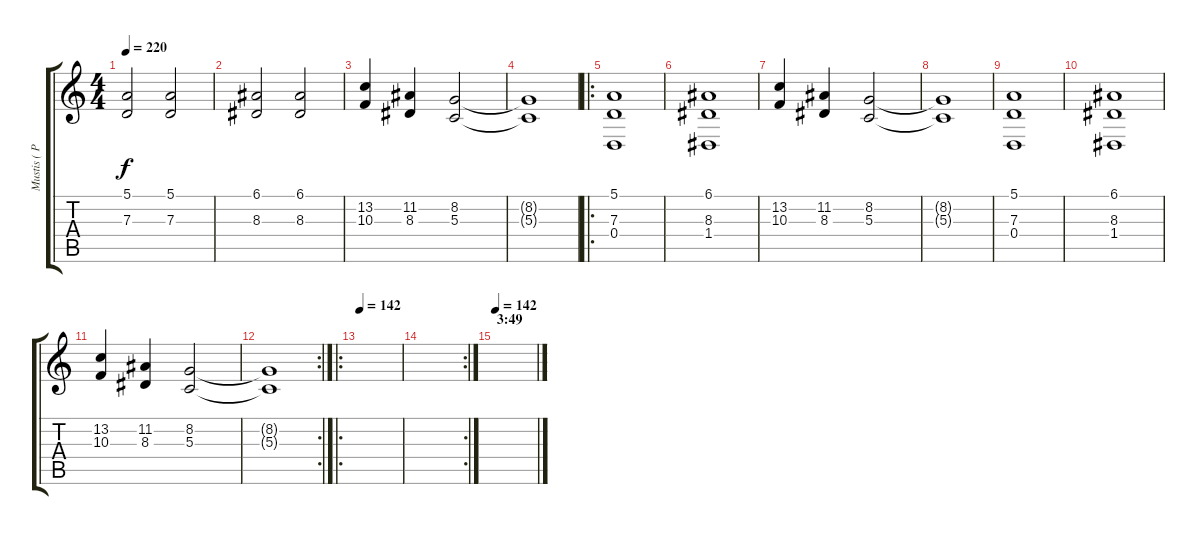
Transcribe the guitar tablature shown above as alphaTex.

\track ("Mustis ( Pad 1)" "Mustis ( P") {instrument stringensemble1}
\staff {score tabs}
\tuning (E4 B3 G3 D3 A2 E2) {hide}
\ts (4 4)
\tempo 220
\clef g2
\ks c
(5.1 7.3).2{dy f} (5.1 7.3).2 |
(6.1 8.3).2 (6.1 8.3).2 |
(13.2 10.3).4 (11.2 8.3).4 (8.2 5.3).2 |
(8.2{t} 5.3{t}).1 |
\ro
(5.1 7.3 0.4).1 |
(6.1 8.3 1.4).1 |
(13.2 10.3).4 (11.2 8.3).4 (8.2 5.3).2 |
(8.2{t} 5.3{t}).1 |
(5.1 7.3 0.4).1 |
(6.1 8.3 1.4).1 |
(13.2 10.3).4 (11.2 8.3).4 (8.2 5.3).2 |
\rc 2
(8.2{t} 5.3{t}).1 |
\ro
\tempo 142
|
\rc 2
|
\section ("" "3:49")
\tempo 142
